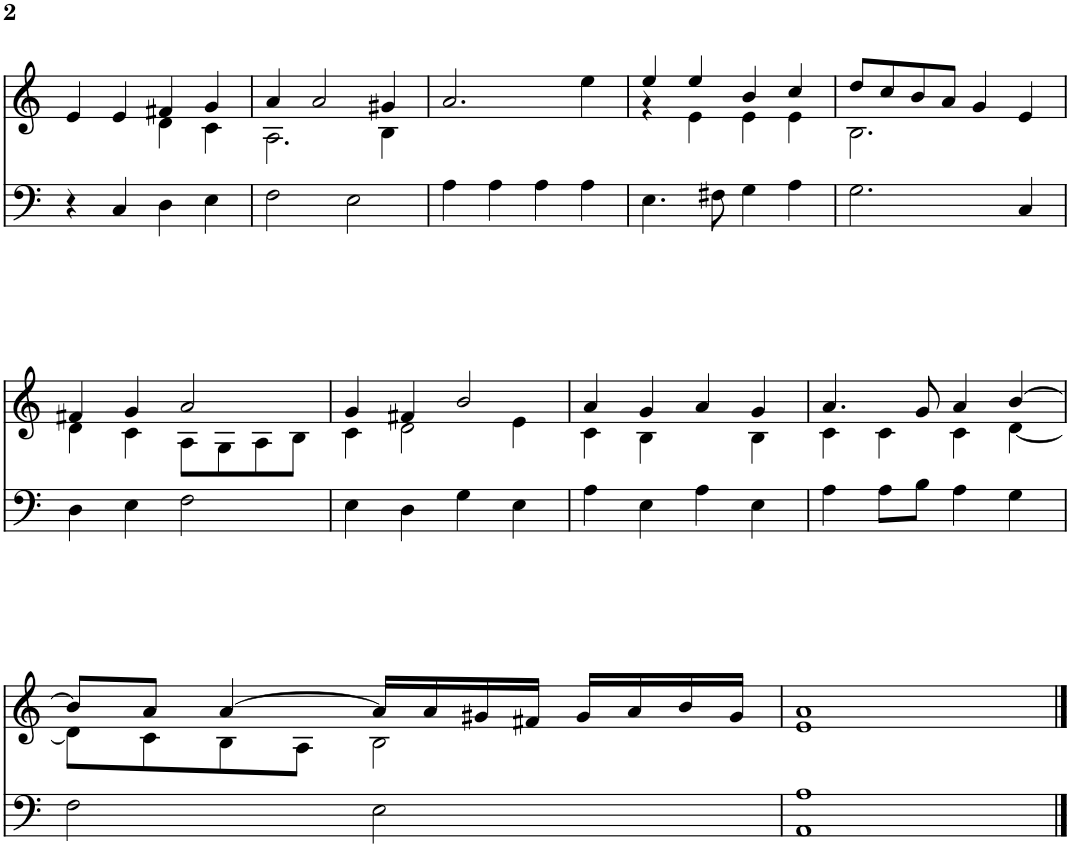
**kern	**kern
*part1	*part1
*staff2	*staff1
*I"Laute	*
!!LO:PB:g=z
*clefF4	*clefG2
*k[]	*k[]
*M2/2	*M2/2
*met(c|)	*met(c|)
=28	=28
*	*^
4r	4e/	2ryy
4C/	4e/	.
4D\	4f#X/	4d\
4E\	4g/	4c\
=29	=29	=29
2F\	4a/	2.A\
.	2a/	.
2E\	.	.
.	4g#X/	4B\
*	*v	*v
=30	=30
4A\	2.a/
4A\	.
4A\	.
4A\	4ee\
=31	=31
*	*^
4.E\	4ee/	4r
.	4ee/	4e\
8F#X\	.	.
4G\	4b/	4e\
4A\	4cc/	4e\
=32	=32	=32
2.G\	8dd/L	2.B\
.	8cc/	.
.	8b/	.
.	8a/J	.
.	4g/	.
4C/	4e/	4ryy
!!LO:LB:g=z	!!
=33	=33	=33
4D\	4f#X/	4d\
4E\	4g/	4c\
2F\	2a/	8A\L
.	.	8G\
.	.	8A\
.	.	8B\J
=34	=34	=34
4E\	4g/	4c\
4D\	4f#X/	2d\
4G\	2b/	.
4E\	.	4e\
=35	=35	=35
4A\	4a/	4c\
4E\	4g/	4B\
4A\	4a/	4ryy
4E\	4g/	4B\
=36	=36	=36
4A\	4.a/	4c\
8A\L	.	4c\
8B\J	8g/	.
4A\	4a/	4c\
4G\	[4b/	[4d\
!!LO:LB:g=z	!!
=37	=37	=37
2F\	8b/L]	8d\L]
.	8a/J	8c\
.	[4a/	8B\
.	.	8A\J
2E\	16a/LL]	2B\
.	16a/	.
.	16g#X/	.
.	16f#X/JJ	.
.	16g#/LL	.
.	16a/	.
.	16b/	.
.	16g#/JJ	.
*	*v	*v
=38	=38
1AA 1A	1e 1a
==	==
*-	*-
